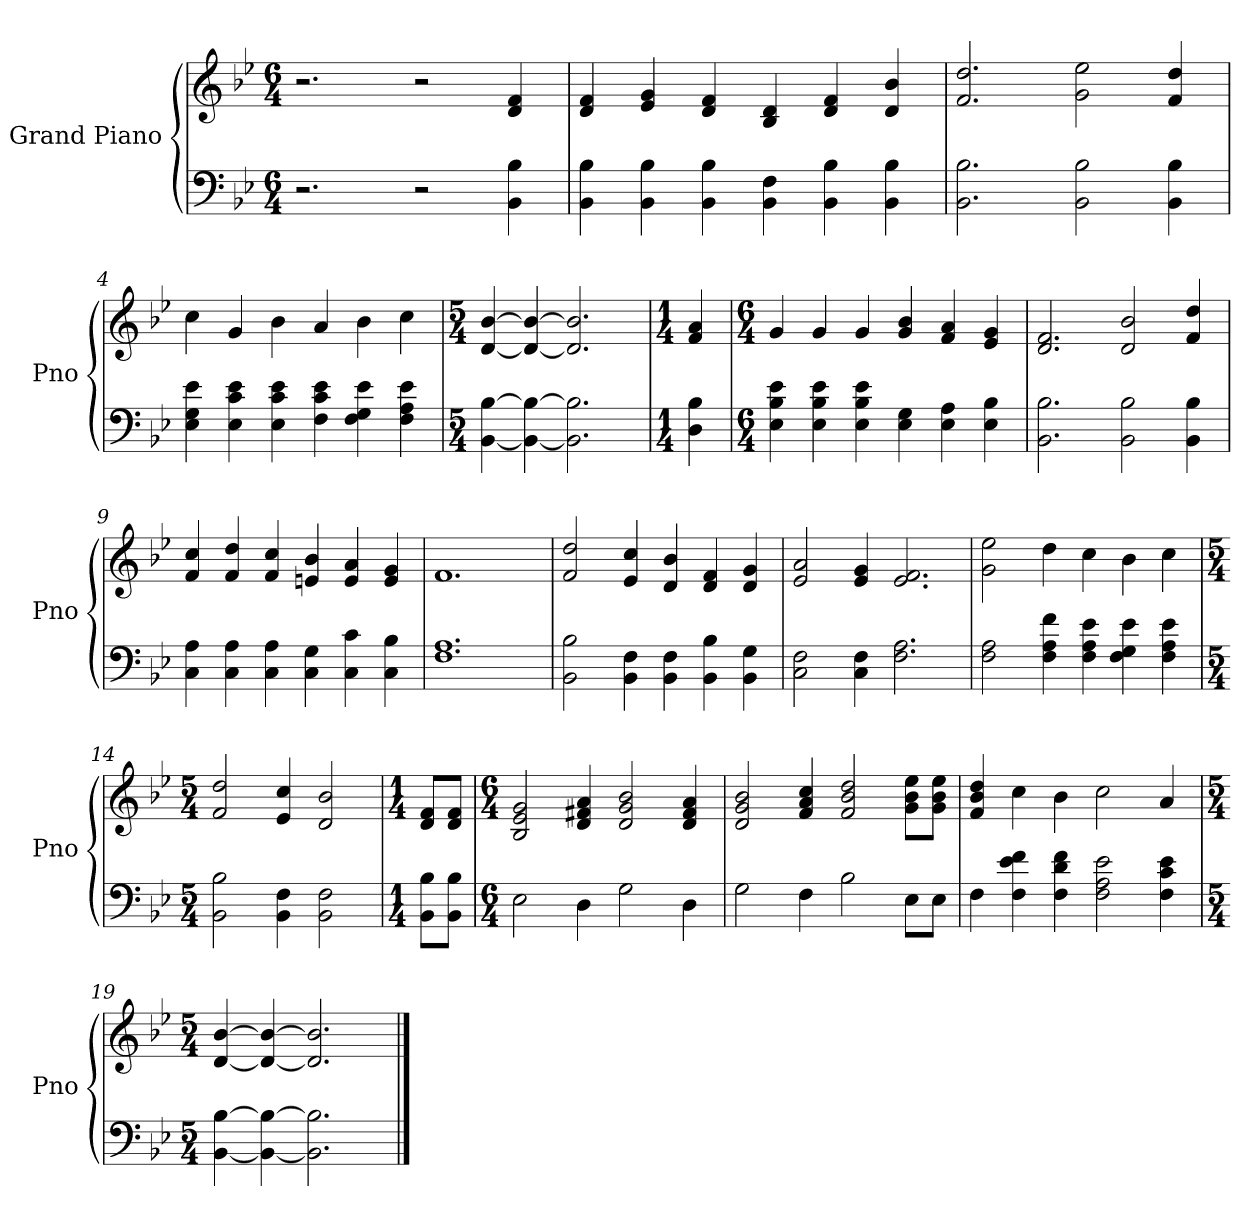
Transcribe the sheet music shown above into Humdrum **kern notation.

**kern	**kern
*part1	*part1
*staff2	*staff1
*I"Grand Piano	*
*I'Pno	*
*clefF4	*clefG2
*k[b-e-]	*k[b-e-]
*M6/4	*M6/4
=1	=1
2.r	2.r
2r	2r
*	*MM144
4BB-\ 4B-\	4d/ 4f/
=2	=2
4BB-\ 4B-\	4d/ 4f/
4BB-\ 4B-\	4e-/ 4g/
4BB-\ 4B-\	4d/ 4f/
4BB-\ 4F\	4B-/ 4d/
4BB-\ 4B-\	4d/ 4f/
4BB-\ 4B-\	4d/ 4b-/
=3	=3
2.BB-\ 2.B-\	2.f/ 2.dd/
2BB-\ 2B-\	2g\ 2ee-\
4BB-\ 4B-\	4f/ 4dd/
=4	=4
4E-\ 4G\ 4e-\	4cc\
4E-\ 4c\ 4e-\	4g/
4E-\ 4c\ 4e-\	4b-\
4F\ 4c\ 4e-\	4a/
4F\ 4G\ 4e-\	4b-\
4F\ 4A\ 4e-\	4cc\
=5	=5
*M5/4	*M5/4
[4BB-\ [4B-\	[4d/ [4b-/
4BB-\_ 4B-\_	4d/_ 4b-/_
2.BB-\] 2.B-\]	2.d/] 2.b-/]
=6	=6
*M1/4	*M1/4
4D\ 4B-\	4f/ 4a/
!!LO:LB:g=z
=7	=7
*M6/4	*M6/4
4E-\ 4B-\ 4e-\	4g/
4E-\ 4B-\ 4e-\	4g/
4E-\ 4B-\ 4e-\	4g/
4E-\ 4G\	4g/ 4b-/
4E-\ 4A\	4f/ 4a/
4E-\ 4B-\	4e-/ 4g/
=8	=8
2.BB-\ 2.B-\	2.d/ 2.f/
2BB-\ 2B-\	2d/ 2b-/
4BB-\ 4B-\	4f/ 4dd/
=9	=9
4C\ 4A\	4f/ 4cc/
4C\ 4A\	4f/ 4dd/
4C\ 4A\	4f/ 4cc/
4C\ 4G\	4en/ 4b-/
4C\ 4c\	4e/ 4a/
4C\ 4B-\	4e/ 4g/
=10	=10
1.F 1.A	1.f
=11	=11
2BB-\ 2B-\	2f/ 2dd/
4BB-\ 4F\	4e-/ 4cc/
4BB-\ 4F\	4d/ 4b-/
4BB-\ 4B-\	4d/ 4f/
4BB-\ 4G\	4d/ 4g/
=12	=12
2C\ 2F\	2e-/ 2a/
4C\ 4F\	4e-/ 4g/
2.F\ 2.A\	2.e-/ 2.f/
=13	=13
2F\ 2A\	2g\ 2ee-\
4F\ 4A\ 4f\	4dd\
4F\ 4A\ 4e-\	4cc\
4F\ 4G\ 4e-\	4b-\
4F\ 4A\ 4e-\	4cc\
!!LO:LB:g=z
=14	=14
*M5/4	*M5/4
2BB-\ 2B-\	2f/ 2dd/
4BB-\ 4F\	4e-/ 4cc/
2BB-\ 2F\	2d/ 2b-/
=15	=15
*M1/4	*M1/4
8BB-\ 8B-\L	8d/ 8f/L
8BB-\ 8B-\J	8d/ 8f/J
=16	=16
*M6/4	*M6/4
2E-\	2B-/ 2e-/ 2g/
4D\	4d/ 4f#X/ 4a/
2G\	2d/ 2g/ 2b-/
4D\	4d/ 4f#/ 4a/
=17	=17
2G\	2d/ 2g/ 2b-/
4F\	4f/ 4a/ 4cc/
2B-\	2f/ 2b-/ 2dd/
8E-\L	8g\ 8b-\ 8ee-\L
8E-\J	8g\ 8b-\ 8ee-\J
=18	=18
4F\	4f/ 4b-/ 4dd/
4F\ 4e-\ 4f\	4cc\
4F\ 4d\ 4f\	4b-\
2F\ 2A\ 2e-\	2cc\
4F\ 4c\ 4e-\	4a/
=19	=19
*M5/4	*M5/4
[4BB-\ [4B-\	[4d/ [4b-/
4BB-\_ 4B-\_	4d/_ 4b-/_
2.BB-\] 2.B-\]	2.d/] 2.b-/]
==	==
*-	*-
